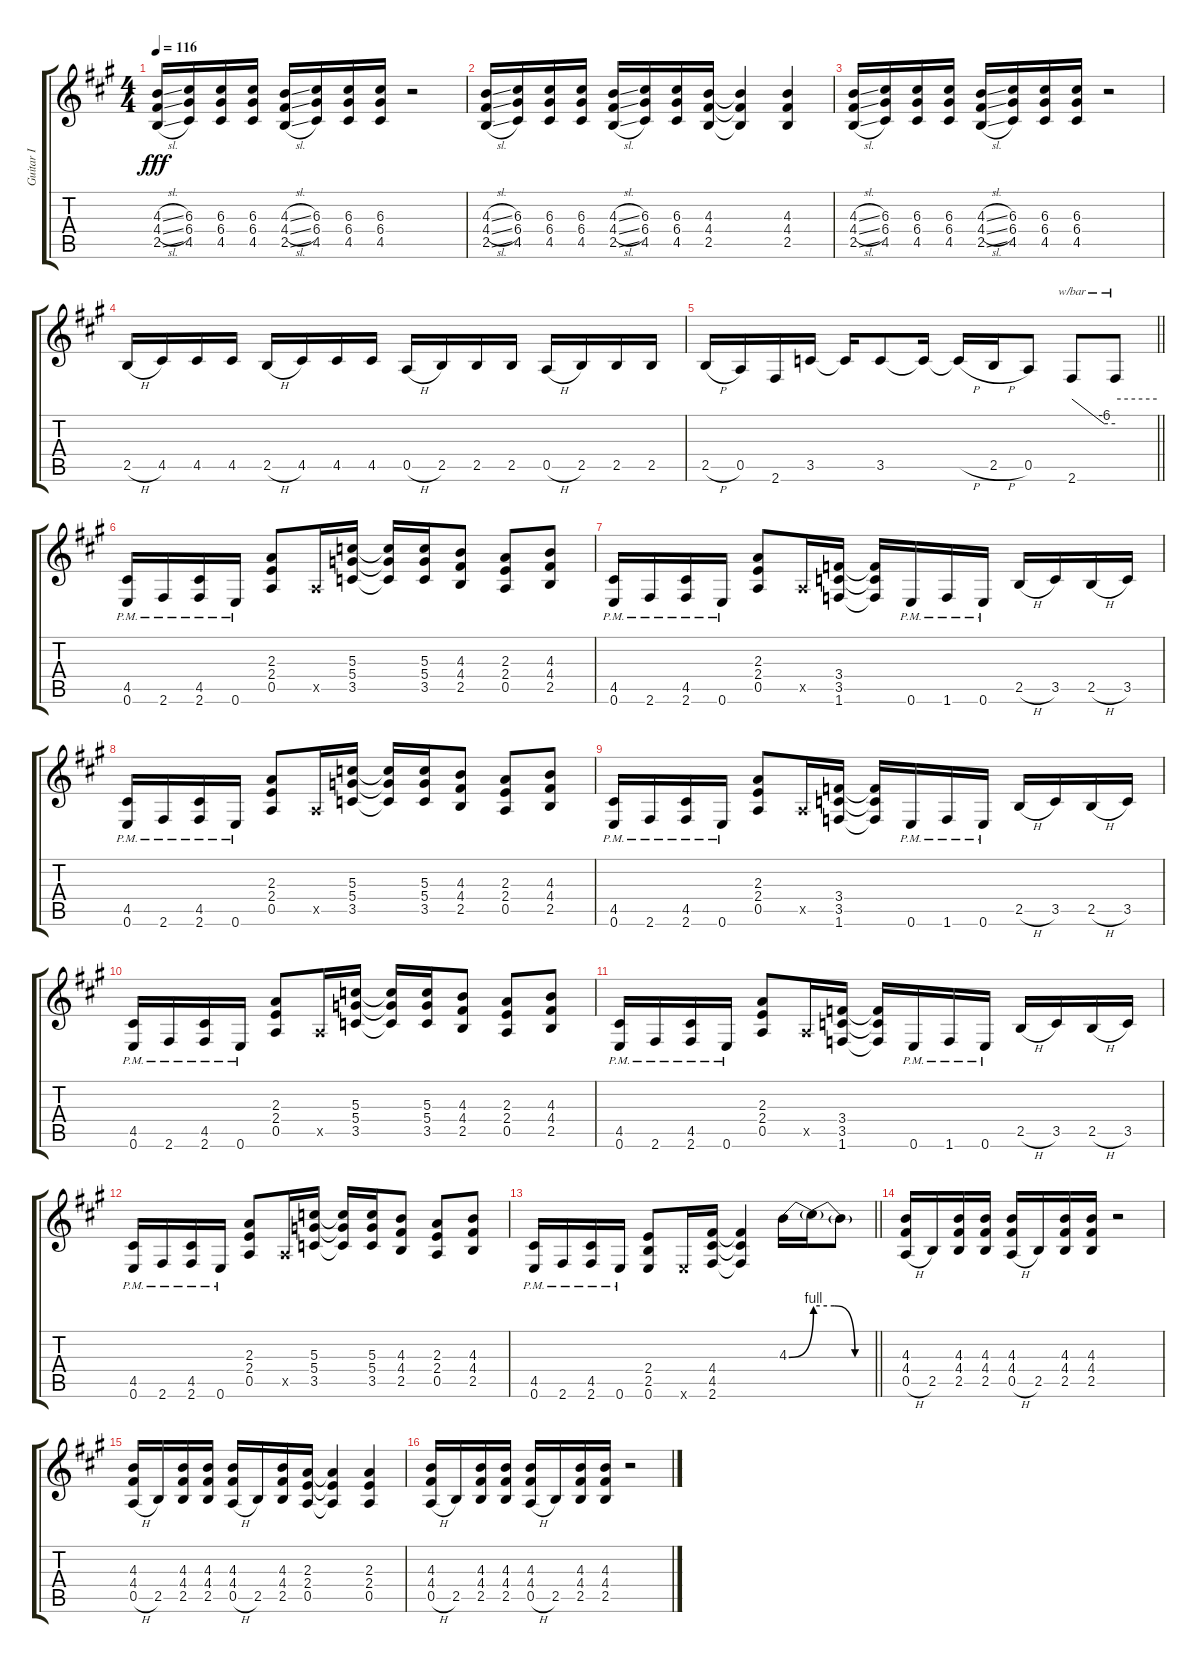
\track ("Guitar I" "Guitar I") {instrument distortionguitar}
\staff {score tabs}
\tuning (E4 B3 G3 D3 A2 E2) {hide}
\ts (4 4)
\tempo 116
\clef g2
\ks a
(4.3{sl} 4.4{sl} 2.5{sl}).16{dy fff} (6.3 6.4 4.5).16 (6.3 6.4 4.5).16 (6.3 6.4 4.5).16 (4.3{sl} 4.4{sl} 2.5{sl}).16 (6.3 6.4 4.5).16 (6.3 6.4 4.5).16 (6.3 6.4 4.5).16 r.2 |
(4.3{sl} 4.4{sl} 2.5{sl}).16 (6.3 6.4 4.5).16 (6.3 6.4 4.5).16 (6.3 6.4 4.5).16 (4.3{sl} 4.4{sl} 2.5{sl}).16 (6.3 6.4 4.5).16 (6.3 6.4 4.5).16 (4.3 4.4 2.5).16 (4.3{t} 4.4{t} 2.5{t}).4 (4.3 4.4 2.5).4 |
(4.3{sl} 4.4{sl} 2.5{sl}).16 (6.3 6.4 4.5).16 (6.3 6.4 4.5).16 (6.3 6.4 4.5).16 (4.3{sl} 4.4{sl} 2.5{sl}).16 (6.3 6.4 4.5).16 (6.3 6.4 4.5).16 (6.3 6.4 4.5).16 r.2 |
2.5{h}.16 4.5.16 4.5.16 4.5.16 2.5{h}.16 4.5.16 4.5.16 4.5.16 0.5{h}.16 2.5.16 2.5.16 2.5.16 0.5{h}.16 2.5.16 2.5.16 2.5.16 |
\barLineRight lightlight
2.5{h}.16 0.5.16 2.6.16 3.5.16 3.5{t}.16 3.5.8 3.5{t}.16 3.5{h t}.16 2.5{h}.16 0.5.8 2.6.8{tbe (custom default 0 0 45 -24 60 -24)} 2.6{t}.8{tbe (hold default 0 0 60 0)} |
(4.5{pm} 0.6{pm}).16 2.6{pm}.16 (4.5{pm} 2.6{pm}).16 0.6{pm}.16 (2.3 2.4 0.5).8 0.5{x}.16 (5.3 5.4 3.5).16 (5.3{t} 5.4{t} 3.5{t}).16 (5.3 5.4 3.5).16 (4.3 4.4 2.5).8 (2.3 2.4 0.5).8 (4.3 4.4 2.5).8 |
(4.5{pm} 0.6{pm}).16 2.6{pm}.16 (4.5{pm} 2.6{pm}).16 0.6{pm}.16 (2.3 2.4 0.5).8 0.5{x}.16 (3.4 3.5 1.6).16 (3.4{t} 3.5{t} 1.6{t}).16 0.6{pm}.16 1.6{pm}.16 0.6{pm}.16 2.5{h}.16 3.5.16 2.5{h}.16 3.5.16 |
(4.5{pm} 0.6{pm}).16 2.6{pm}.16 (4.5{pm} 2.6{pm}).16 0.6{pm}.16 (2.3 2.4 0.5).8 0.5{x}.16 (5.3 5.4 3.5).16 (5.3{t} 5.4{t} 3.5{t}).16 (5.3 5.4 3.5).16 (4.3 4.4 2.5).8 (2.3 2.4 0.5).8 (4.3 4.4 2.5).8 |
(4.5{pm} 0.6{pm}).16 2.6{pm}.16 (4.5{pm} 2.6{pm}).16 0.6{pm}.16 (2.3 2.4 0.5).8 0.5{x}.16 (3.4 3.5 1.6).16 (3.4{t} 3.5{t} 1.6{t}).16 0.6{pm}.16 1.6{pm}.16 0.6{pm}.16 2.5{h}.16 3.5.16 2.5{h}.16 3.5.16 |
(4.5{pm} 0.6{pm}).16 2.6{pm}.16 (4.5{pm} 2.6{pm}).16 0.6{pm}.16 (2.3 2.4 0.5).8 0.5{x}.16 (5.3 5.4 3.5).16 (5.3{t} 5.4{t} 3.5{t}).16 (5.3 5.4 3.5).16 (4.3 4.4 2.5).8 (2.3 2.4 0.5).8 (4.3 4.4 2.5).8 |
(4.5{pm} 0.6{pm}).16 2.6{pm}.16 (4.5{pm} 2.6{pm}).16 0.6{pm}.16 (2.3 2.4 0.5).8 0.5{x}.16 (3.4 3.5 1.6).16 (3.4{t} 3.5{t} 1.6{t}).16 0.6{pm}.16 1.6{pm}.16 0.6{pm}.16 2.5{h}.16 3.5.16 2.5{h}.16 3.5.16 |
(4.5{pm} 0.6{pm}).16 2.6{pm}.16 (4.5{pm} 2.6{pm}).16 0.6{pm}.16 (2.3 2.4 0.5).8 0.5{x}.16 (5.3 5.4 3.5).16 (5.3{t} 5.4{t} 3.5{t}).16 (5.3 5.4 3.5).16 (4.3 4.4 2.5).8 (2.3 2.4 0.5).8 (4.3 4.4 2.5).8 |
\barLineRight lightlight
(4.5{pm} 0.6{pm}).16 2.6{pm}.16 (4.5{pm} 2.6{pm}).16 0.6{pm}.16 (2.4 2.5 0.6).8 0.6{x}.16 (4.4 4.5 2.6).16 (4.4{t} 4.5{t} 2.6{t}).4 4.3{be (bend 0 0 60 4)}.16 4.3{be (custom 0 4 20 4 40 0 60 0) t}.16 4.3{t}.8 |
(4.3 4.4 0.5{h}).16 2.5.16 (4.3 4.4 2.5).16 (4.3 4.4 2.5).16 (4.3 4.4 0.5{h}).16 2.5.16 (4.3 4.4 2.5).16 (4.3 4.4 2.5).16 r.2 |
(4.3 4.4 0.5{h}).16 2.5.16 (4.3 4.4 2.5).16 (4.3 4.4 2.5).16 (4.3 4.4 0.5{h}).16 2.5.16 (4.3 4.4 2.5).16 (2.3 2.4 0.5).16 (2.3{t} 2.4{t} 0.5{t}).4 (2.3 2.4 0.5).4 |
(4.3 4.4 0.5{h}).16 2.5.16 (4.3 4.4 2.5).16 (4.3 4.4 2.5).16 (4.3 4.4 0.5{h}).16 2.5.16 (4.3 4.4 2.5).16 (4.3 4.4 2.5).16 r.2
